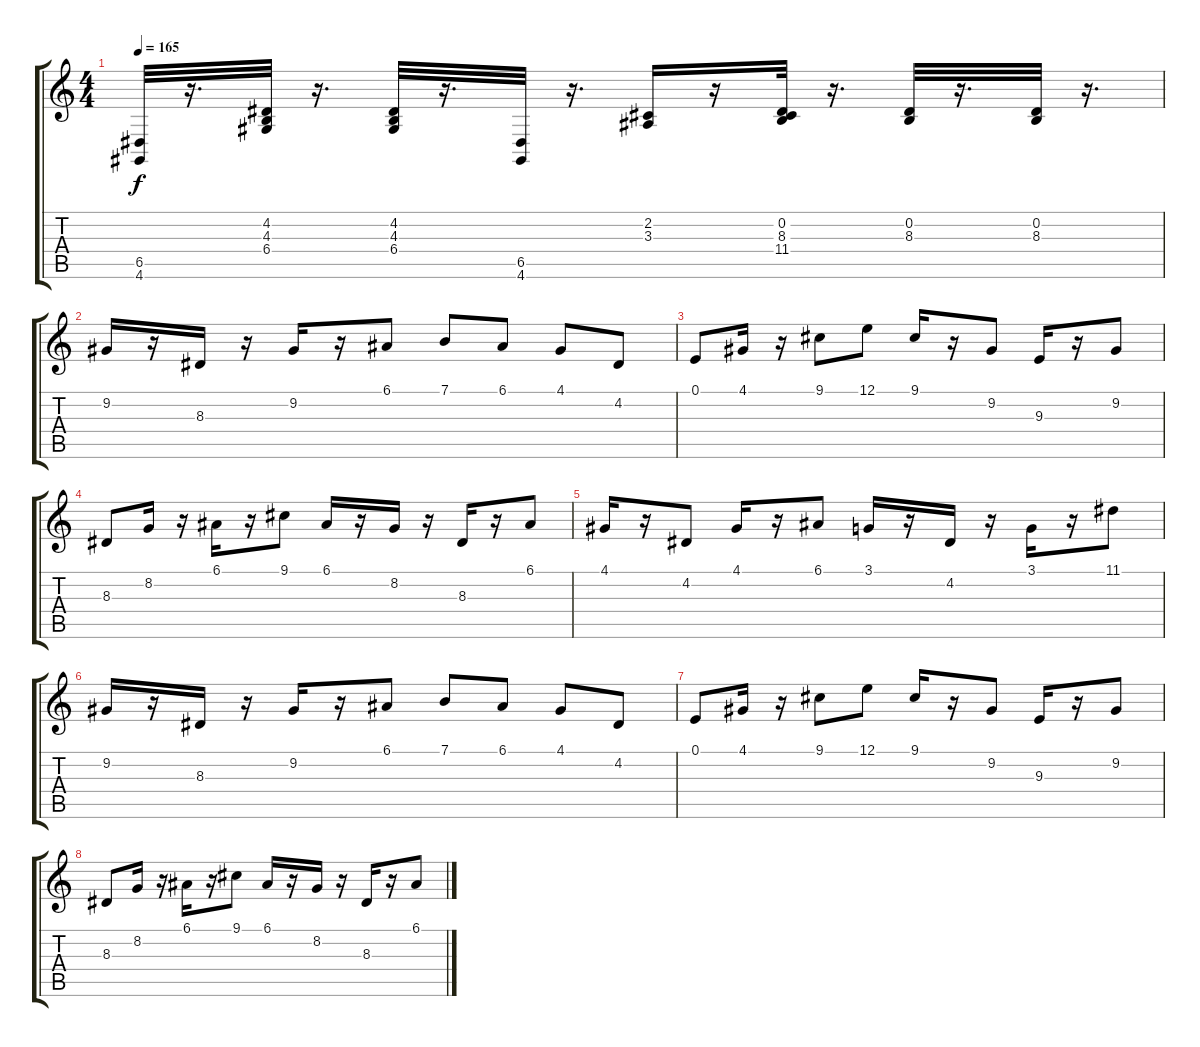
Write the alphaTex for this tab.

\track (" " " ") {instrument stringensemble1}
\staff {score tabs}
\tuning (E4 B3 G3 D3 A2 E2) {hide}
\ts (4 4)
\tempo 165
\clef g2
\ks c
(6.5 4.6).32{dy f} r.16{d} (4.2 4.3 6.4).32 r.16{d} (4.2 4.3 6.4).32 r.16{d} (6.5 4.6).32 r.16{d} (2.2 3.3).16 r.16 (0.2 8.3 11.4).32 r.16{d} (0.2 8.3).32 r.16{d} (0.2 8.3).32 r.16{d} |
9.2.16 r.16 8.3.16 r.16 9.2.16 r.16 6.1.8 7.1.8 6.1.8 4.1.8 4.2.8 |
0.1.8 4.1.16 r.16 9.1.8 12.1.8 9.1.16 r.16 9.2.8 9.3.16 r.16 9.2.8 |
8.3.8 8.2.16 r.16 6.1.16 r.16 9.1.8 6.1.16 r.16 8.2.16 r.16 8.3.16 r.16 6.1.8 |
4.1.16 r.16 4.2.8 4.1.16 r.16 6.1.8 3.1.16 r.16 4.2.16 r.16 3.1.16 r.16 11.1.8 |
9.2.16 r.16 8.3.16 r.16 9.2.16 r.16 6.1.8 7.1.8 6.1.8 4.1.8 4.2.8 |
0.1.8 4.1.16 r.16 9.1.8 12.1.8 9.1.16 r.16 9.2.8 9.3.16 r.16 9.2.8 |
8.3.8 8.2.16 r.16 6.1.16 r.16 9.1.8 6.1.16 r.16 8.2.16 r.16 8.3.16 r.16 6.1.8
